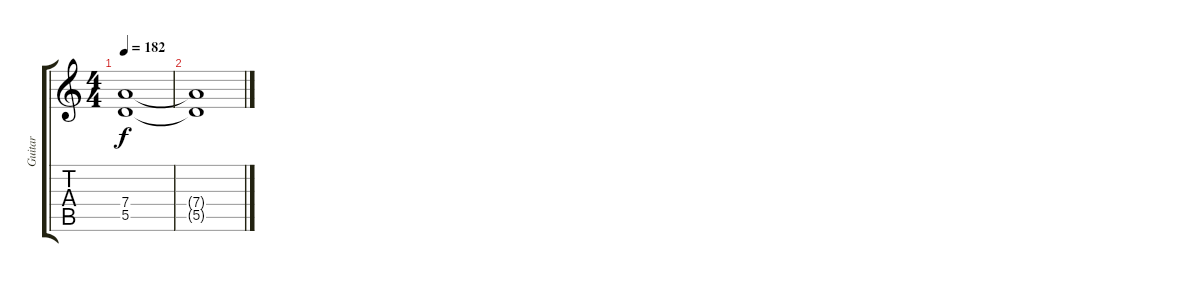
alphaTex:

\track ("Guitar" "Guitar") {instrument overdrivenguitar}
\staff {score tabs}
\tuning (E4 B3 G3 D3 A2 E2) {hide}
\ts (4 4)
\tempo 182
\clef g2
\ks c
(7.4{t} 5.5{t}).1{dy f} |
(7.4{t} 5.5{t}).1
